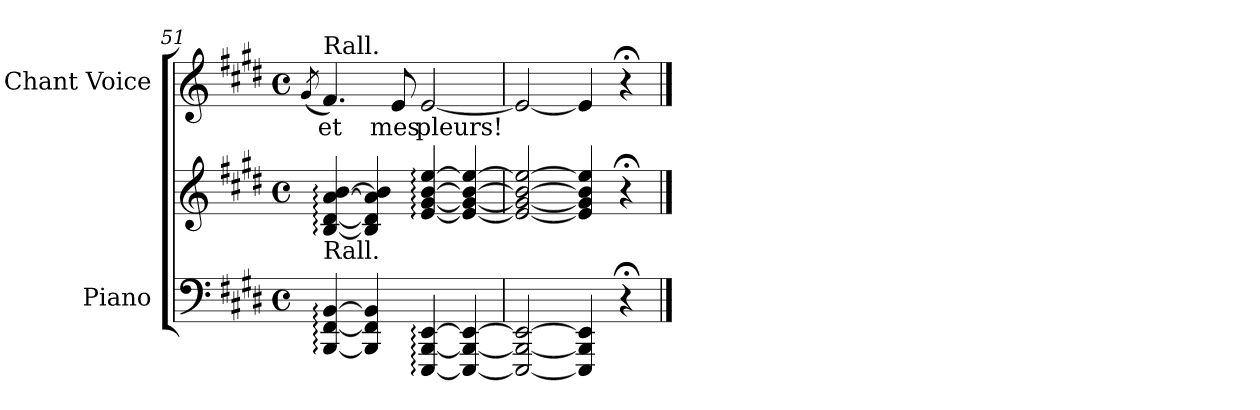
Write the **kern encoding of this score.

**kern	**kern	**kern	**text
*part2	*part2	*part1	*part1
*staff3	*staff2	*staff1	*staff1
*I"Piano	*	*I"Chant Voice	*
*I'Pno	*	*	*
*clefF4	*clefG2	*clefG2	*
*k[f#c#g#d#]	*k[f#c#g#d#]	*k[f#c#g#d#]	*
*M4/4	*M4/4	*M4/4	*
*met(c)	*met(c)	*met(c)	*
*MM46	*MM46	*MM46	*
=51	=51	=51	=51
.	.	(<8qg#/	.
!	!	!LO:TX:a:t=Rall.	!
!	!LO:TX:b:t=Rall.	!	!
!	!	!	!LO:LY:b
[4BBB/: [4FF#/: [4BB/:	[4B/: [4d#/: [4a/: [4b/:	4.f#/)	et
4BBB/] 4FF#/] 4BB/]	4B/] 4d#/] 4a/] 4b/]	.	.
!	!	!	!LO:LY:b
.	.	8e/	mes
!	!	!	!LO:LY:b
[4EEE/: [4BBB/: [4EE/:	[4e/: [4g#/: [4b/: [4ee/:	[2e/	pleurs!
4EEE/_ 4BBB/_ 4EE/_	4e/_ 4g#/_ 4b/_ 4ee/_	.	.
=52	=52	=52	=52
2EEE/_ 2BBB/_ 2EE/_	2e/_ 2g#/_ 2b/_ 2ee/_	2e/_	.
4EEE/] 4BBB/] 4EE/]	4e/] 4g#/] 4b/] 4ee/]	4e/]	.
4r;<	4r;<	4r;<	.
==	==	==	==
*-	*-	*-	*-
